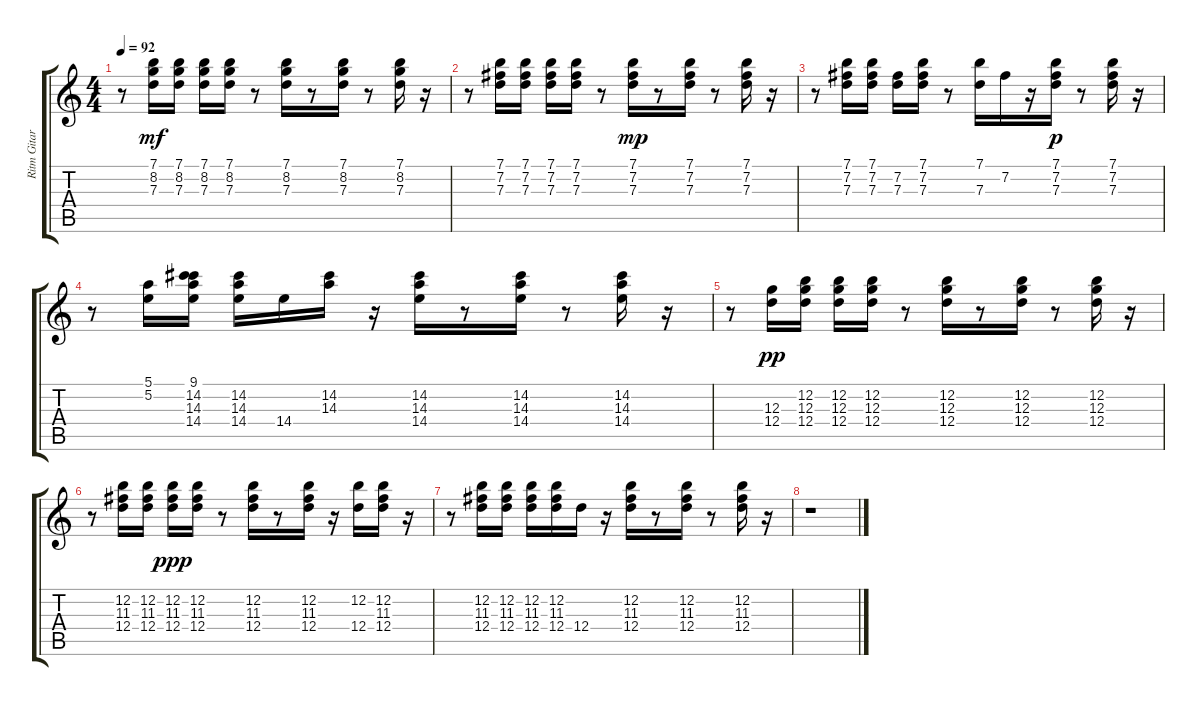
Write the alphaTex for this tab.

\track ("Ritm Gitar" "Ritm Gitar") {instrument acousticguitarsteel}
\staff {score tabs}
\tuning (E4 B3 G3 D3 A2 E2) {hide}
\ts (4 4)
\tempo 92
\clef g2
\ks c
r.8{dy f} (7.1 8.2 7.3).16{dy mf} (7.1 8.2 7.3).16 (7.1 8.2 7.3).16 (7.1 8.2 7.3).16 r.8 (7.1 8.2 7.3).16 r.8 (7.1 8.2 7.3).16 r.8 (7.1 8.2 7.3).16 r.16 |
r.8 (7.1 7.2 7.3).16 (7.1 7.2 7.3).16 (7.1 7.2 7.3).16 (7.1 7.2 7.3).16 r.8 (7.1 7.2 7.3).16{dy mp} r.8 (7.1 7.2 7.3).16 r.8 (7.1 7.2 7.3).16 r.16 |
r.8 (7.1 7.2 7.3).16 (7.1 7.2 7.3).16 (7.2 7.3).16 (7.1 7.2 7.3).16 r.8 (7.1 7.3).16 7.2.16 r.16 (7.1 7.2 7.3).16{dy p} r.8 (7.1 7.2 7.3).16 r.16 |
r.8 (5.1 5.2).16 (9.1 14.2 14.3 14.4).16 (14.2 14.3 14.4).16 14.4.16 (14.2 14.3).16 r.16 (14.2 14.3 14.4).16 r.8 (14.2 14.3 14.4).16 r.8 (14.2 14.3 14.4).16 r.16 |
r.8 (12.3 12.4).16{dy pp} (12.2 12.3 12.4).16 (12.2 12.3 12.4).16 (12.2 12.3 12.4).16 r.8 (12.2 12.3 12.4).16 r.8 (12.2 12.3 12.4).16 r.8 (12.2 12.3 12.4).16 r.16 |
r.8 (12.2 11.3 12.4).16 (12.2 11.3 12.4).16 (12.2 11.3 12.4).16{dy ppp} (12.2 11.3 12.4).16 r.8 (12.2 11.3 12.4).16 r.8 (12.2 11.3 12.4).16 r.16 (12.2 12.4).16 (12.2 11.3 12.4).16 r.16 |
r.8 (12.2 11.3 12.4).16 (12.2 11.3 12.4).16 (12.2 11.3 12.4).16 (12.2 11.3 12.4).16 12.4.16 r.16 (12.2 11.3 12.4).16 r.8 (12.2 11.3 12.4).16 r.8 (12.2 11.3 12.4).16 r.16 |
r.1
